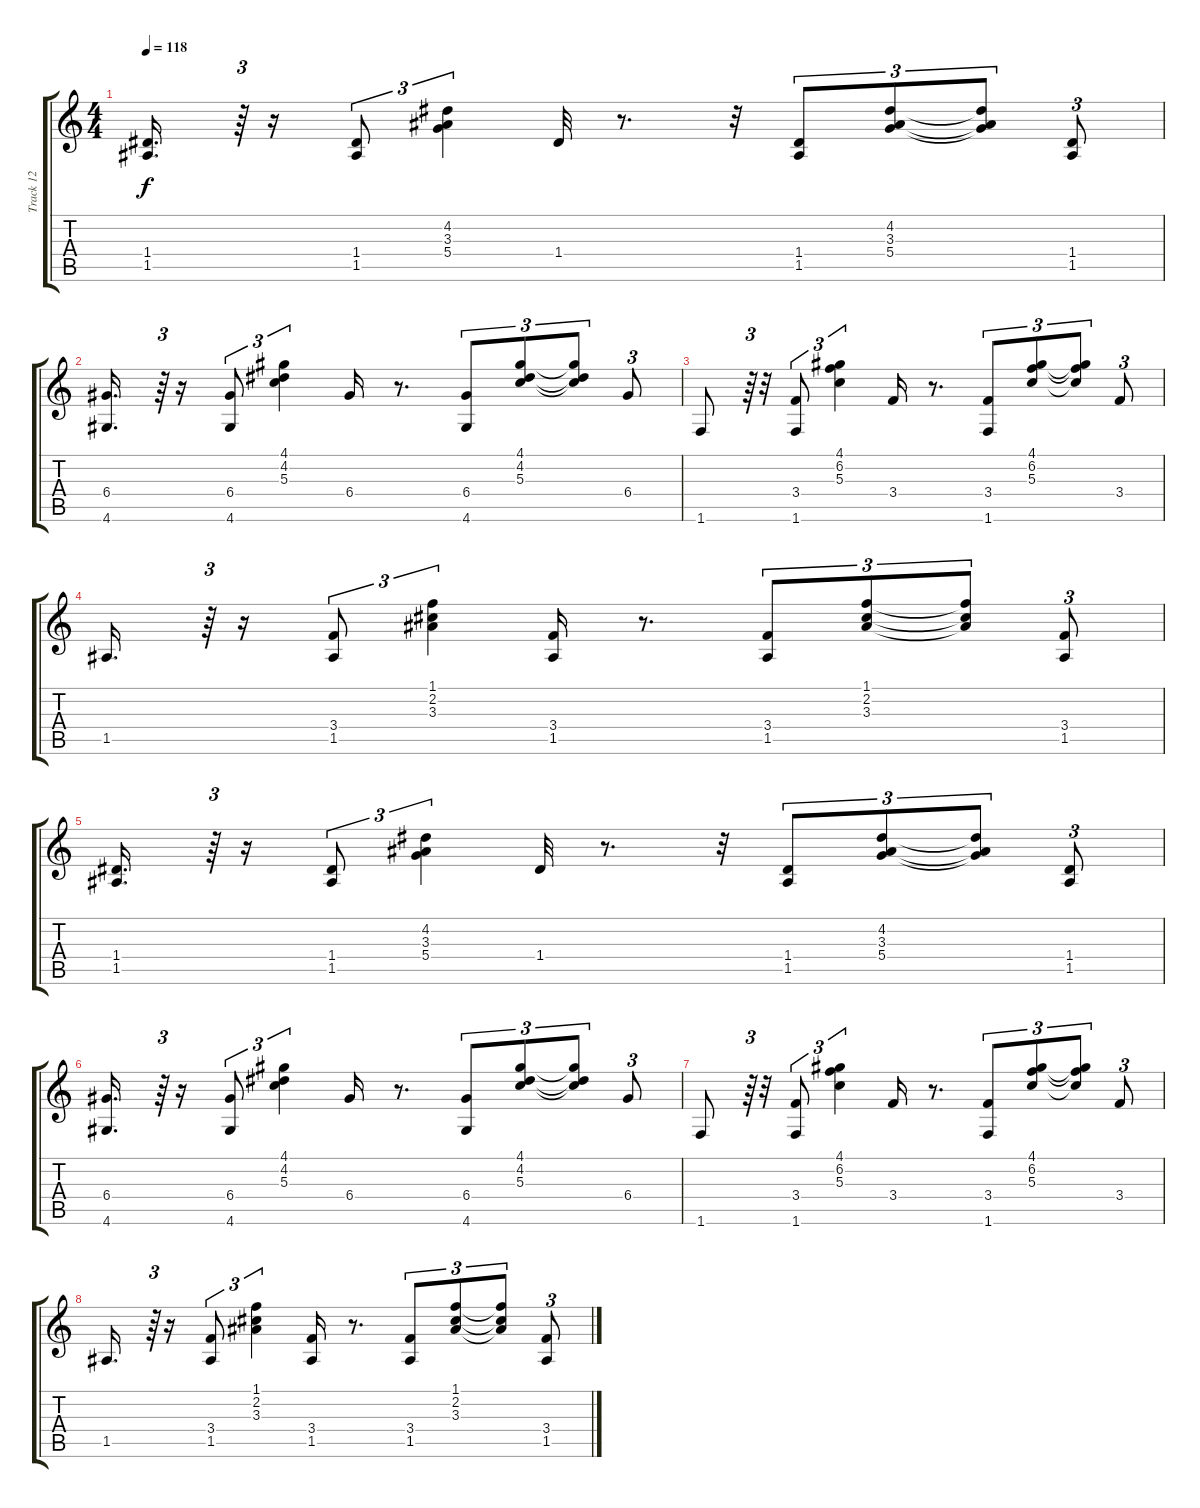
\track ("Track 12" "Track 12") {instrument acousticguitarsteel}
\staff {score tabs}
\tuning (E4 B3 G3 D3 A2 E2) {hide}
\ts (4 4)
\tempo 118
\clef g2
\ks c
(1.4 1.5).16{d dy f} r.64{tu (3 2)} r.16 (1.4 1.5).8{tu (3 2)} (4.2 3.3 5.4).4{tu (3 2)} 1.4.32 r.8{d} r.32 (1.4 1.5).8{tu (3 2)} (4.2 3.3 5.4).8{tu (3 2)} (4.2{t} 3.3{t} 5.4{t}).8{tu (3 2)} (1.4 1.5).8{tu (3 2)} |
(6.4 4.6).16{d} r.64{tu (3 2)} r.16 (6.4 4.6).8{tu (3 2)} (4.1 4.2 5.3).4{tu (3 2)} 6.4.16 r.8{d} (6.4 4.6).8{tu (3 2)} (4.1 4.2 5.3).8{tu (3 2)} (4.1{t} 4.2{t} 5.3{t}).8{tu (3 2)} 6.4.8{tu (3 2)} |
1.6.8 r.64{tu (3 2)} r.32 (3.4 1.6).8{tu (3 2)} (4.1 6.2 5.3).4{tu (3 2)} 3.4.16 r.8{d} (3.4 1.6).8{tu (3 2)} (4.1 6.2 5.3).8{tu (3 2)} (4.1{t} 6.2{t} 5.3{t}).8{tu (3 2)} 3.4.8{tu (3 2)} |
1.5.16{d} r.64{tu (3 2)} r.16 (3.4 1.5).8{tu (3 2)} (1.1 2.2 3.3).4{tu (3 2)} (3.4 1.5).16 r.8{d} (3.4 1.5).8{tu (3 2)} (1.1 2.2 3.3).8{tu (3 2)} (1.1{t} 2.2{t} 3.3{t}).8{tu (3 2)} (3.4 1.5).8{tu (3 2)} |
(1.4 1.5).16{d} r.64{tu (3 2)} r.16 (1.4 1.5).8{tu (3 2)} (4.2 3.3 5.4).4{tu (3 2)} 1.4.32 r.8{d} r.32 (1.4 1.5).8{tu (3 2)} (4.2 3.3 5.4).8{tu (3 2)} (4.2{t} 3.3{t} 5.4{t}).8{tu (3 2)} (1.4 1.5).8{tu (3 2)} |
(6.4 4.6).16{d} r.64{tu (3 2)} r.16 (6.4 4.6).8{tu (3 2)} (4.1 4.2 5.3).4{tu (3 2)} 6.4.16 r.8{d} (6.4 4.6).8{tu (3 2)} (4.1 4.2 5.3).8{tu (3 2)} (4.1{t} 4.2{t} 5.3{t}).8{tu (3 2)} 6.4.8{tu (3 2)} |
1.6.8 r.64{tu (3 2)} r.32 (3.4 1.6).8{tu (3 2)} (4.1 6.2 5.3).4{tu (3 2)} 3.4.16 r.8{d} (3.4 1.6).8{tu (3 2)} (4.1 6.2 5.3).8{tu (3 2)} (4.1{t} 6.2{t} 5.3{t}).8{tu (3 2)} 3.4.8{tu (3 2)} |
1.5.16{d} r.64{tu (3 2)} r.16 (3.4 1.5).8{tu (3 2)} (1.1 2.2 3.3).4{tu (3 2)} (3.4 1.5).16 r.8{d} (3.4 1.5).8{tu (3 2)} (1.1 2.2 3.3).8{tu (3 2)} (1.1{t} 2.2{t} 3.3{t}).8{tu (3 2)} (3.4 1.5).8{tu (3 2)}
